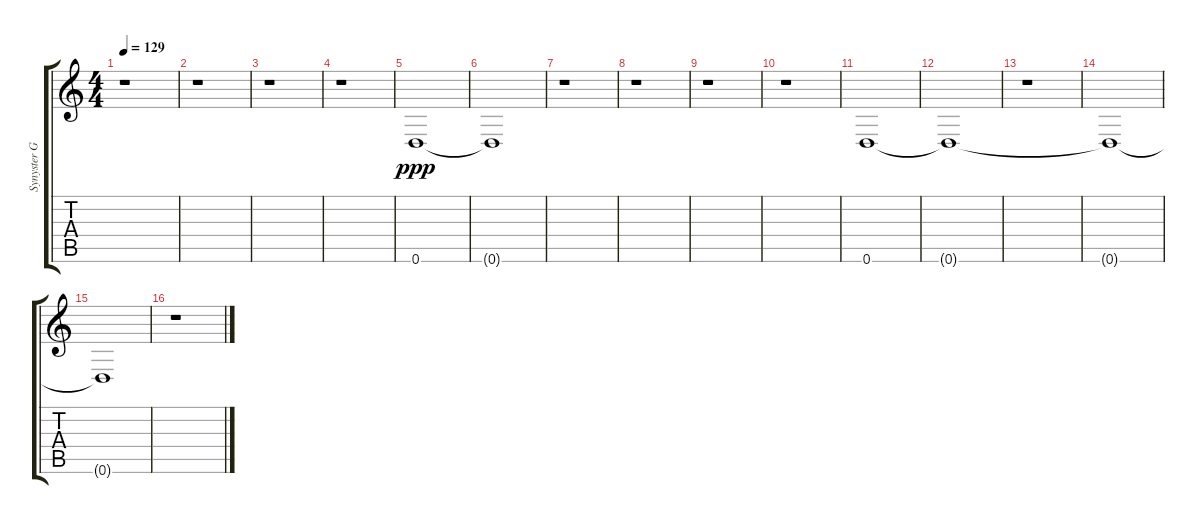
\track ("Synyster Gates (Rhythm)" "Synyster G") {instrument distortionguitar}
\staff {score tabs}
\tuning (E4 B3 G3 D3 A2 D2) {hide}
\ts (4 4)
\tempo 129
\clef g2
\ks c
r.1{dy ppp} |
r.1 |
r.1 |
r.1 |
0.6.1 |
0.6{t}.1 |
r.1 |
r.1 |
r.1 |
r.1 |
0.6.1 |
0.6{t}.1 |
r.1 |
0.6{t}.1 |
0.6{t}.1 |
r.1
